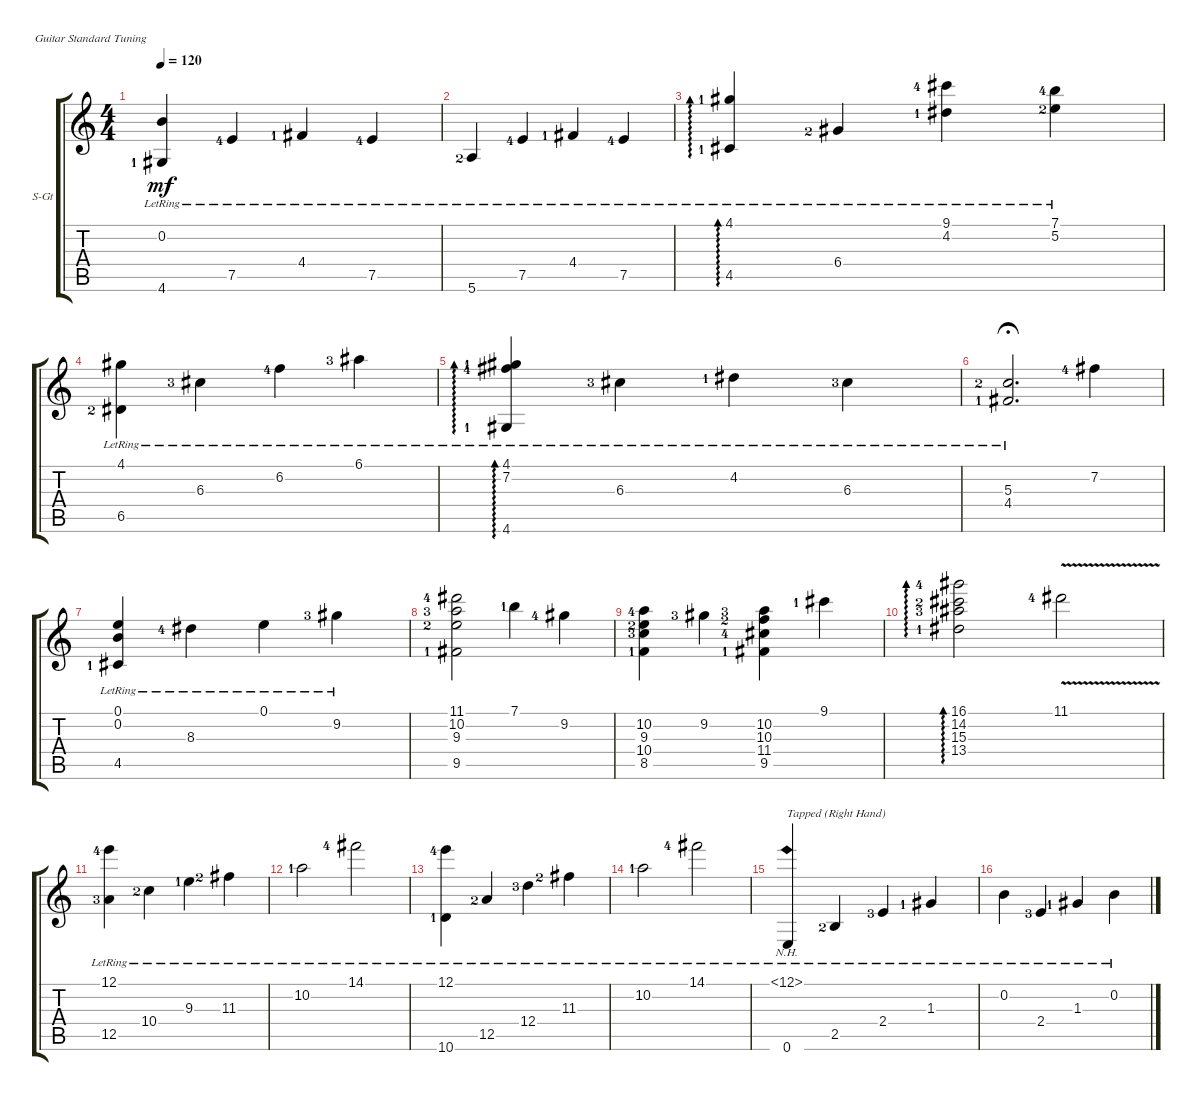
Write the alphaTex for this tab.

\defaultSystemsLayout 4
\bracketExtendMode groupsimilarinstruments
\firstSystemTrackNameOrientation horizontal
\otherSystemsTrackNameOrientation horizontal
\track ("Steel Guitar" "S-Gt") {instrument acousticguitarsteel}
\staff {score tabs}
\tuning (E4 B3 G3 D3 A2 E2)
\ts (4 4)
\tempo 120
\clef g2
\ks c
(4.6{lr lf 2} 0.2{lr}).4{dy mf} 7.5{lr lf 5}.4 4.4{lr lf 2}.4 7.5{lr lf 5}.4 |
5.6{lr lf 3}.4 7.5{lr lf 5}.4 4.4{lr lf 2}.4 7.5{lr lf 5}.4 |
(4.5{lr lf 2} 4.1{lr lf 2}).4{ad 0} 6.4{lr lf 3}.4 (4.2{lr lf 2} 9.1{lr lf 5}).4 (7.1{lr lf 5} 5.2{lr lf 3}).4 |
(6.5{lr lf 3} 4.1{lr}).4 6.3{lr lf 4}.4 6.2{lr lf 5}.4 6.1{lr lf 4}.4 |
(4.6{lr lf 2} 7.2{lr lf 5} 4.1{lr lf 2}).4{ad 0} 6.3{lr lf 4}.4 4.2{lr lf 2}.4 6.3{lr lf 4}.4 |
(5.3{lr lf 3} 4.4{lr lf 2}).2{d fermata (medium 0.5)} 7.2{lf 5}.4 |
(4.5{lr lf 2} 0.2{lr} 0.1{lr}).4 8.3{lr lf 5}.4 0.1{lr}.4 9.2{lr lf 4}.4 |
(9.5{lf 2} 9.3{lf 3} 10.2{lf 4} 11.1{lf 5}).2 7.1{lf 2}.4 9.2{lf 5}.4 |
(10.4{lf 4} 10.2{lf 5} 9.3{lf 3} 8.5{lf 2}).4 9.2{lf 4}.4 (10.2{lf 4} 11.4{lf 5} 10.3{lf 3} 9.5{lf 2}).4 9.1{lf 2}.4 |
(14.2{lf 3} 15.3{lf 4} 13.4{lf 2} 16.1{lf 5}).2{ad 0} 11.1{v lf 5}.2 |
(12.5{lr lf 4} 12.1{lr lf 5}).4 10.4{lr lf 3}.4 9.3{lr lf 2}.4 11.3{lr lf 3}.4 |
10.2{lr lf 2}.2 14.1{lr lf 5}.2 |
(10.6{lr lf 2} 12.1{lr lf 5}).4 12.5{lr lf 3}.4 12.4{lr lf 4}.4 11.3{lr lf 3}.4 |
10.2{lr lf 2}.2 14.1{lr lf 5}.2 |
(0.6{lr} 12.1{nh lr}).4{txt "Tapped (Right Hand)"} 2.5{lr lf 3}.4 2.4{lr lf 4}.4 1.3{lr lf 2}.4 |
0.2{lr}.4 2.4{lr lf 4}.4 1.3{lr lf 2}.4 0.2{lr}.4
